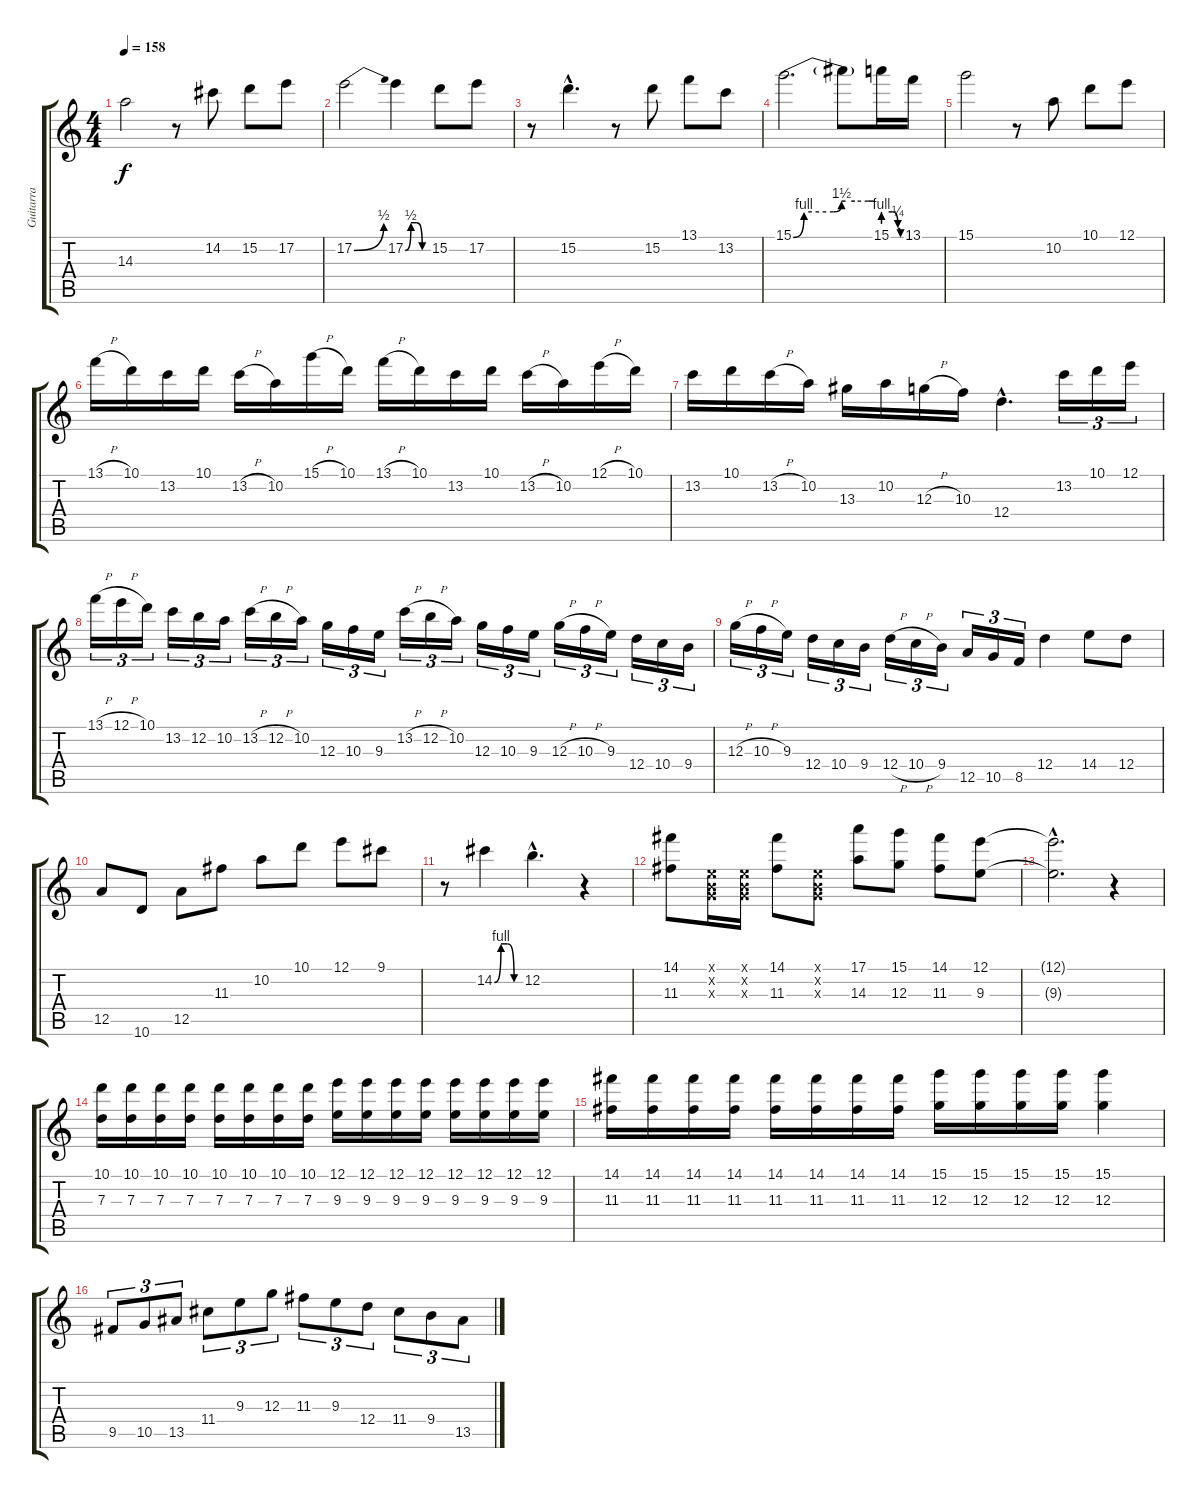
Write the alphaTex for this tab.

\track ("Guitarra" "Guitarra") {instrument distortionguitar}
\staff {score tabs}
\tuning (E4 B3 G3 D3 A2 E2) {hide}
\ts (4 4)
\tempo 158
\clef g2
\ks c
14.3{t}.2{dy f} r.8 14.2.8 15.2.8 17.2.8 |
17.2{be (bend 0 0 60 2)}.2 17.2{be (custom 0 0 15 2 30 2 45 0 60 0)}.4 15.2.8 17.2.8 |
r.8 15.2{hac}.4{d} r.8 15.2.8 13.1.8 13.2.8 |
15.1{be (custom 0 0 8 4 30 4 36 6 39 6 46 6 56 6 60 6)}.2{d} 15.1{t}.8 15.1{be (custom 0 4 30 4 49 1 58 0 60 0)}.16 13.1.16 |
15.1.2 r.8 10.2.8 10.1.8 12.1.8 |
13.1{h}.16 10.1.16 13.2.16 10.1.16 13.2{h}.16 10.2.16 15.1{h}.16 10.1.16 13.1{h}.16 10.1.16 13.2.16 10.1.16 13.2{h}.16 10.2.16 12.1{h}.16 10.1.16 |
13.2.16 10.1.16 13.2{h}.16 10.2.16 13.3.16 10.2.16 12.3{h}.16 10.3.16 12.4{hac}.4{d} 13.2.16{tu (3 2)} 10.1.16{tu (3 2)} 12.1.16{tu (3 2)} |
13.1{h}.16{tu (3 2)} 12.1{h}.16{tu (3 2)} 10.1.16{tu (3 2)} 13.2.16{tu (3 2)} 12.2.16{tu (3 2)} 10.2.16{tu (3 2)} 13.2{h}.16{tu (3 2)} 12.2{h}.16{tu (3 2)} 10.2.16{tu (3 2)} 12.3.16{tu (3 2)} 10.3.16{tu (3 2)} 9.3.16{tu (3 2)} 13.2{h}.16{tu (3 2)} 12.2{h}.16{tu (3 2)} 10.2.16{tu (3 2)} 12.3.16{tu (3 2)} 10.3.16{tu (3 2)} 9.3.16{tu (3 2)} 12.3{h}.16{tu (3 2)} 10.3{h}.16{tu (3 2)} 9.3.16{tu (3 2)} 12.4.16{tu (3 2)} 10.4.16{tu (3 2)} 9.4.16{tu (3 2)} |
12.3{h}.16{tu (3 2)} 10.3{h}.16{tu (3 2)} 9.3.16{tu (3 2)} 12.4.16{tu (3 2)} 10.4.16{tu (3 2)} 9.4.16{tu (3 2)} 12.4{h}.16{tu (3 2)} 10.4{h}.16{tu (3 2)} 9.4.16{tu (3 2)} 12.5.16{tu (3 2)} 10.5.16{tu (3 2)} 8.5.16{tu (3 2)} 12.4.4 14.4.8 12.4.8 |
12.5.8 10.6.8 12.5.8 11.3.8 10.2.8 10.1.8 12.1.8 9.1.8 |
r.8 14.2{be (custom 0 0 15 4 30 4 45 0 60 0)}.4 12.2{hac}.4{d} r.4 |
(14.1 11.3).8 (0.1{x} 0.2{x} 0.3{x}).16 (0.1{x} 0.2{x} 0.3{x}).16 (14.1 11.3).8 (0.1{x} 0.2{x} 0.3{x}).8 (17.1 14.3).8 (15.1 12.3).8 (14.1 11.3).8 (12.1 9.3).8 |
(12.1{hac t} 9.3{hac t}).2{d} r.4 |
(10.1 7.3).16 (10.1 7.3).16 (10.1 7.3).16 (10.1 7.3).16 (10.1 7.3).16 (10.1 7.3).16 (10.1 7.3).16 (10.1 7.3).16 (12.1 9.3).16 (12.1 9.3).16 (12.1 9.3).16 (12.1 9.3).16 (12.1 9.3).16 (12.1 9.3).16 (12.1 9.3).16 (12.1 9.3).16 |
(14.1 11.3).16 (14.1 11.3).16 (14.1 11.3).16 (14.1 11.3).16 (14.1 11.3).16 (14.1 11.3).16 (14.1 11.3).16 (14.1 11.3).16 (15.1 12.3).16 (15.1 12.3).16 (15.1 12.3).16 (15.1 12.3).16 (15.1 12.3).4 |
9.5.8{tu (3 2)} 10.5.8{tu (3 2)} 13.5.8{tu (3 2)} 11.4.8{tu (3 2)} 9.3.8{tu (3 2)} 12.3.8{tu (3 2)} 11.3.8{tu (3 2)} 9.3.8{tu (3 2)} 12.4.8{tu (3 2)} 11.4.8{tu (3 2)} 9.4.8{tu (3 2)} 13.5.8{tu (3 2)}
